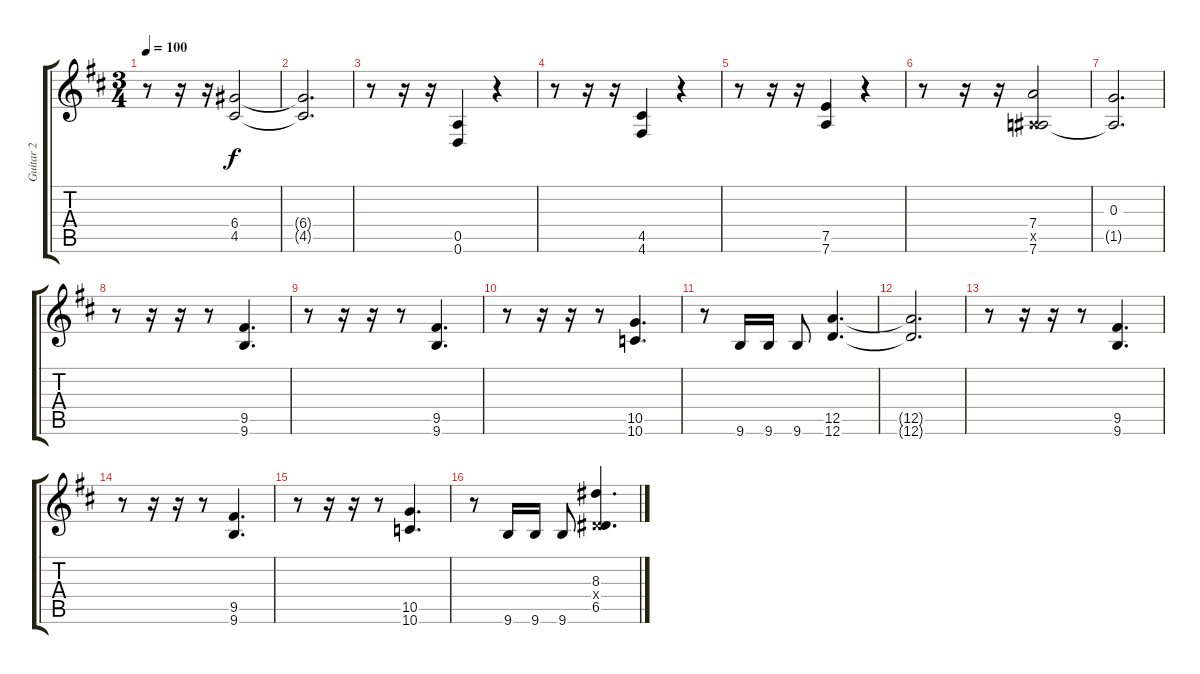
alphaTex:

\track ("Guitar 2" "Guitar 2") {instrument distortionguitar}
\staff {score tabs}
\tuning (E4 B3 G3 D3 A2 D2) {hide}
\ts (3 4)
\tempo 100
\clef g2
\ks d
r.8{dy f} r.16 r.16 (6.4 4.5).2 |
(6.4{t} 4.5{t}).2{d} |
r.8 r.16 r.16 (0.5 0.6).4 r.4 |
r.8 r.16 r.16 (4.5 4.6).4 r.4 |
r.8 r.16 r.16 (7.5 7.6).4 r.4 |
r.8 r.16 r.16 (7.4 1.5{x} 7.6).2 |
(0.3 1.5{t}).2{d} |
r.8 r.16 r.16 r.8 (9.5 9.6).4{d} |
r.8 r.16 r.16 r.8 (9.5 9.6).4{d} |
r.8 r.16 r.16 r.8 (10.5 10.6).4{d} |
r.8 9.6.16 9.6.16 9.6.8 (12.5 12.6).4{d} |
(12.5{t} 12.6{t}).2{d} |
r.8 r.16 r.16 r.8 (9.5 9.6).4{d} |
r.8 r.16 r.16 r.8 (9.5 9.6).4{d} |
r.8 r.16 r.16 r.8 (10.5 10.6).4{d} |
r.8 9.6.16 9.6.16 9.6.8 (8.3 0.4{x} 6.5).4{d}
